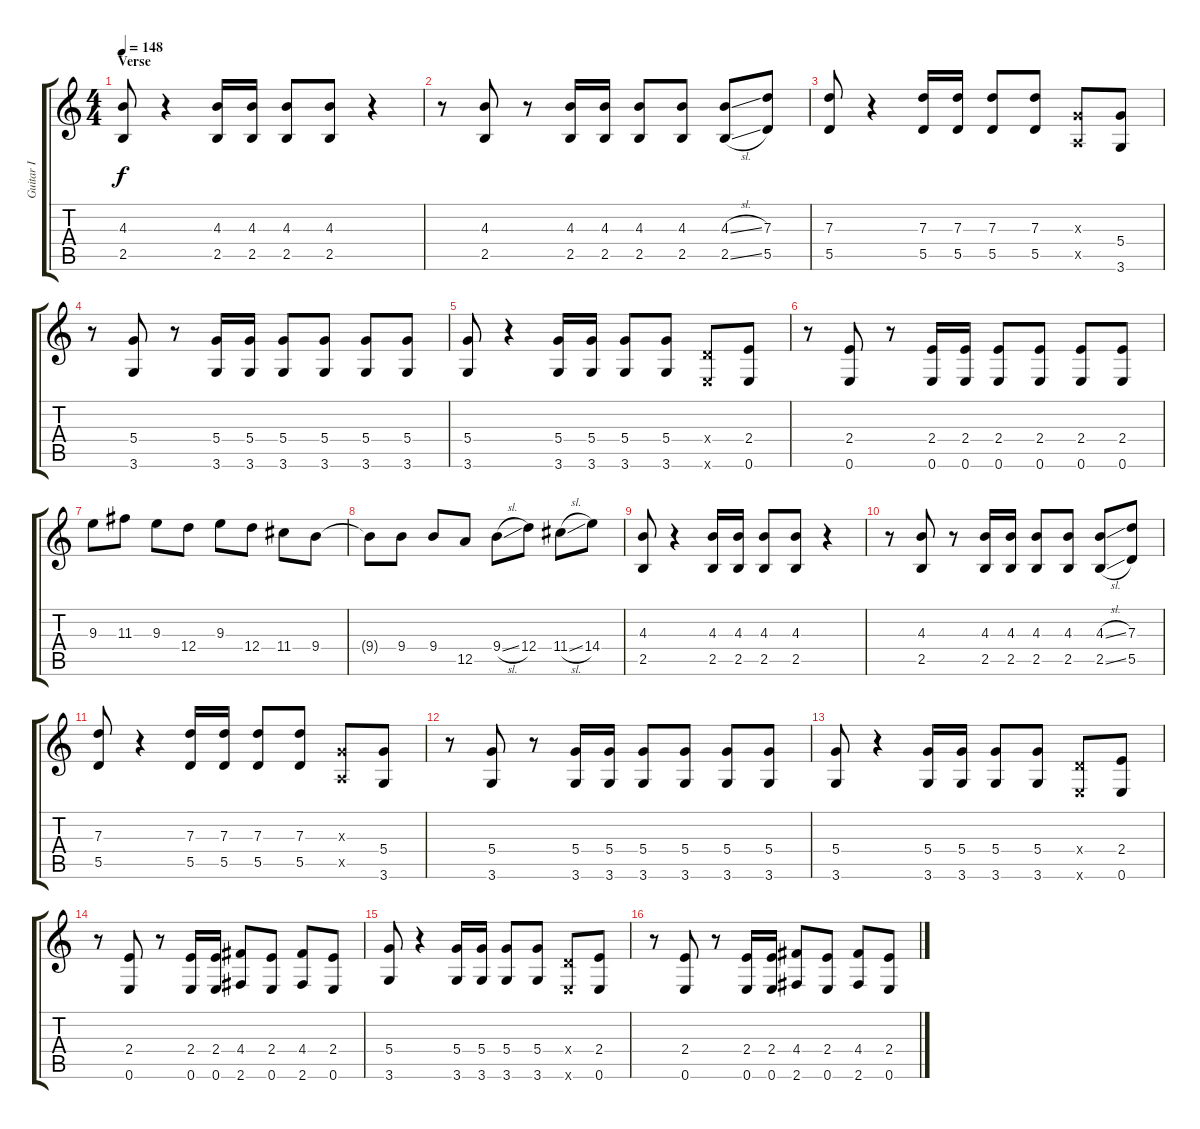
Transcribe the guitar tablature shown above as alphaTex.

\track ("Guitar I" "Guitar I") {instrument overdrivenguitar}
\staff {score tabs}
\tuning (E4 B3 G3 D3 A2 E2) {hide}
\ts (4 4)
\section ("" "Verse")
\tempo 148
\clef g2
\ks c
(4.3 2.5).8{dy f} r.4 (4.3 2.5).16 (4.3 2.5).16 (4.3 2.5).8 (4.3 2.5).8 r.4 |
r.8 (4.3 2.5).8 r.8 (4.3 2.5).16 (4.3 2.5).16 (4.3 2.5).8 (4.3 2.5).8 (4.3{sl} 2.5{sl}).8 (7.3 5.5).8 |
(7.3 5.5).8 r.4 (7.3 5.5).16 (7.3 5.5).16 (7.3 5.5).8 (7.3 5.5).8 (0.3{x} 0.5{x}).8 (5.4 3.6).8 |
r.8 (5.4 3.6).8 r.8 (5.4 3.6).16 (5.4 3.6).16 (5.4 3.6).8 (5.4 3.6).8 (5.4 3.6).8 (5.4 3.6).8 |
(5.4 3.6).8 r.4 (5.4 3.6).16 (5.4 3.6).16 (5.4 3.6).8 (5.4 3.6).8 (0.4{x} 0.6{x}).8 (2.4 0.6).8 |
r.8 (2.4 0.6).8 r.8 (2.4 0.6).16 (2.4 0.6).16 (2.4 0.6).8 (2.4 0.6).8 (2.4 0.6).8 (2.4 0.6).8 |
9.3.8 11.3.8 9.3.8 12.4.8 9.3.8 12.4.8 11.4.8 9.4.8 |
9.4{t}.8 9.4.8 9.4.8 12.5.8 9.4{sl}.8 12.4.8 11.4{sl}.8 14.4.8 |
(4.3 2.5).8 r.4 (4.3 2.5).16 (4.3 2.5).16 (4.3 2.5).8 (4.3 2.5).8 r.4 |
r.8 (4.3 2.5).8 r.8 (4.3 2.5).16 (4.3 2.5).16 (4.3 2.5).8 (4.3 2.5).8 (4.3{sl} 2.5{sl}).8 (7.3 5.5).8 |
(7.3 5.5).8 r.4 (7.3 5.5).16 (7.3 5.5).16 (7.3 5.5).8 (7.3 5.5).8 (0.3{x} 0.5{x}).8 (5.4 3.6).8 |
r.8 (5.4 3.6).8 r.8 (5.4 3.6).16 (5.4 3.6).16 (5.4 3.6).8 (5.4 3.6).8 (5.4 3.6).8 (5.4 3.6).8 |
(5.4 3.6).8 r.4 (5.4 3.6).16 (5.4 3.6).16 (5.4 3.6).8 (5.4 3.6).8 (0.4{x} 0.6{x}).8 (2.4 0.6).8 |
r.8 (2.4 0.6).8 r.8 (2.4 0.6).16 (2.4 0.6).16 (4.4 2.6).8 (2.4 0.6).8 (4.4 2.6).8 (2.4 0.6).8 |
(5.4 3.6).8 r.4 (5.4 3.6).16 (5.4 3.6).16 (5.4 3.6).8 (5.4 3.6).8 (0.4{x} 0.6{x}).8 (2.4 0.6).8 |
r.8 (2.4 0.6).8 r.8 (2.4 0.6).16 (2.4 0.6).16 (4.4 2.6).8 (2.4 0.6).8 (4.4 2.6).8 (2.4 0.6).8
